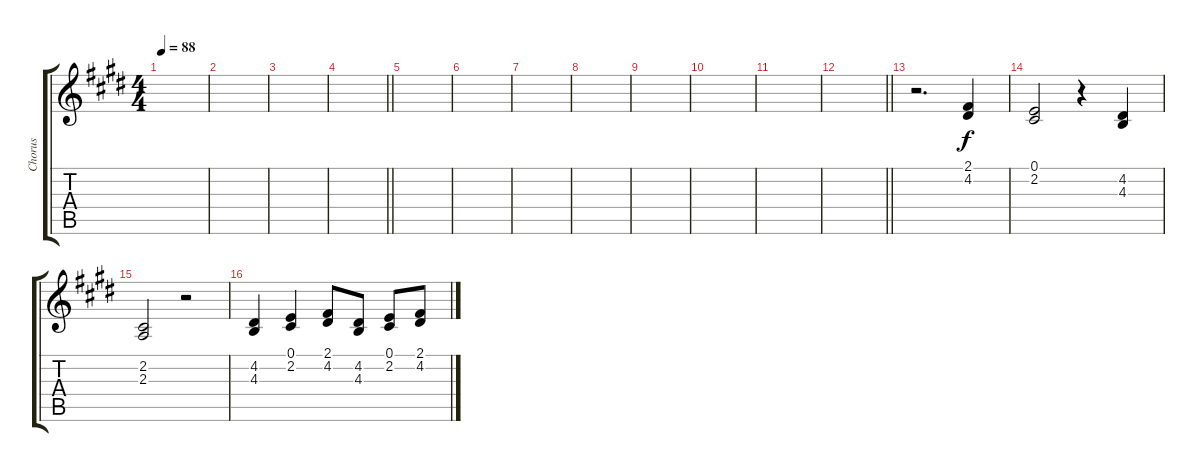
\track ("Chorus" "Chorus") {instrument choiraahs}
\staff {score tabs}
\tuning (E4 B3 G3 D3 A2 E2) {hide}
\ts (4 4)
\tempo 88
\clef g2
\ks e
|
|
|
\barLineRight lightlight
|
|
|
|
|
|
|
|
\barLineRight lightlight
|
r.2{d} (2.1 4.2).4 |
(0.1 2.2).2 r.4 (4.2 4.3).4 |
(2.2 2.3).2 r.2 |
(4.2 4.3).4 (0.1 2.2).4 (2.1 4.2).8 (4.2 4.3).8 (0.1 2.2).8 (2.1 4.2).8
